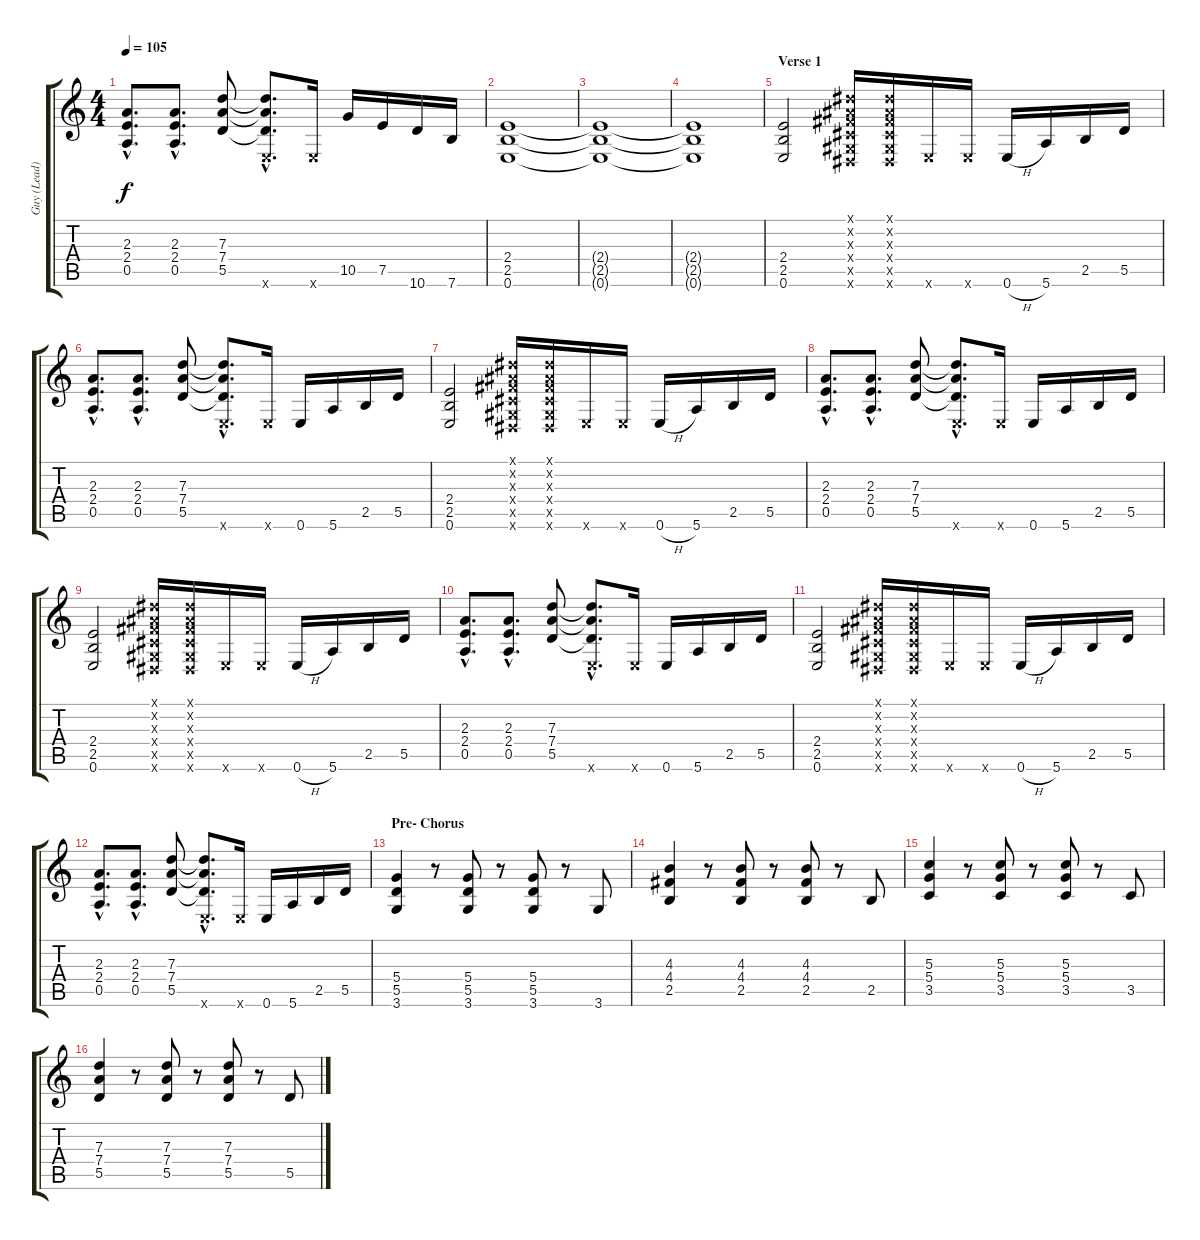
\track ("Guy (Lead)" "Guy (Lead)") {instrument distortionguitar}
\staff {score tabs}
\tuning (E4 B3 G3 D3 A2 E2) {hide}
\ts (4 4)
\tempo 105
\clef g2
\ks c
(2.3{hac} 2.4{hac} 0.5{hac}).8{d dy f} (2.3{hac} 2.4{hac} 0.5{hac}).8{d} (7.3 7.4 5.5).8 (7.3{hac t} 7.4{hac t} 5.5{hac t} 0.6{hac x}).8{d} 0.6{x}.16 10.5.16 7.5.16 10.6.16 7.6.16 |
(2.4 2.5 0.6).1 |
(2.4{t} 2.5{t} 0.6{t}).1 |
(2.4{t} 2.5{t} 0.6{t}).1 |
\section ("" "Verse 1")
(2.4 2.5 0.6).2 (-1.1{x} -1.2{x} -1.3{x} -1.4{x} -1.5{x} -1.6{x}).16 (-1.1{x} -1.2{x} -1.3{x} -1.4{x} -1.5{x} -1.6{x}).16 0.6{x}.16 0.6{x}.16 0.6{h}.16 5.6.16 2.5.16 5.5.16 |
(2.3{hac} 2.4{hac} 0.5{hac}).8{d} (2.3{hac} 2.4{hac} 0.5{hac}).8{d} (7.3 7.4 5.5).8 (7.3{hac t} 7.4{hac t} 5.5{hac t} 0.6{hac x}).8{d} 0.6{x}.16 0.6.16 5.6.16 2.5.16 5.5.16 |
(2.4 2.5 0.6).2 (-1.1{x} -1.2{x} -1.3{x} -1.4{x} -1.5{x} -1.6{x}).16 (-1.1{x} -1.2{x} -1.3{x} -1.4{x} -1.5{x} -1.6{x}).16 0.6{x}.16 0.6{x}.16 0.6{h}.16 5.6.16 2.5.16 5.5.16 |
(2.3{hac} 2.4{hac} 0.5{hac}).8{d} (2.3{hac} 2.4{hac} 0.5{hac}).8{d} (7.3 7.4 5.5).8 (7.3{hac t} 7.4{hac t} 5.5{hac t} 0.6{hac x}).8{d} 0.6{x}.16 0.6.16 5.6.16 2.5.16 5.5.16 |
(2.4 2.5 0.6).2 (-1.1{x} -1.2{x} -1.3{x} -1.4{x} -1.5{x} -1.6{x}).16 (-1.1{x} -1.2{x} -1.3{x} -1.4{x} -1.5{x} -1.6{x}).16 0.6{x}.16 0.6{x}.16 0.6{h}.16 5.6.16 2.5.16 5.5.16 |
(2.3{hac} 2.4{hac} 0.5{hac}).8{d} (2.3{hac} 2.4{hac} 0.5{hac}).8{d} (7.3 7.4 5.5).8 (7.3{hac t} 7.4{hac t} 5.5{hac t} 0.6{hac x}).8{d} 0.6{x}.16 0.6.16 5.6.16 2.5.16 5.5.16 |
(2.4 2.5 0.6).2 (-1.1{x} -1.2{x} -1.3{x} -1.4{x} -1.5{x} -1.6{x}).16 (-1.1{x} -1.2{x} -1.3{x} -1.4{x} -1.5{x} -1.6{x}).16 0.6{x}.16 0.6{x}.16 0.6{h}.16 5.6.16 2.5.16 5.5.16 |
(2.3{hac} 2.4{hac} 0.5{hac}).8{d} (2.3{hac} 2.4{hac} 0.5{hac}).8{d} (7.3 7.4 5.5).8 (7.3{hac t} 7.4{hac t} 5.5{hac t} 0.6{hac x}).8{d} 0.6{x}.16 0.6.16 5.6.16 2.5.16 5.5.16 |
\section ("" "Pre- Chorus")
(5.4 5.5 3.6).4 r.8 (5.4 5.5 3.6).8 r.8 (5.4 5.5 3.6).8 r.8 3.6.8 |
(4.3 4.4 2.5).4 r.8 (4.3 4.4 2.5).8 r.8 (4.3 4.4 2.5).8 r.8 2.5.8 |
(5.3 5.4 3.5).4 r.8 (5.3 5.4 3.5).8 r.8 (5.3 5.4 3.5).8 r.8 3.5.8 |
(7.3 7.4 5.5).4 r.8 (7.3 7.4 5.5).8 r.8 (7.3 7.4 5.5).8 r.8 5.5.8
